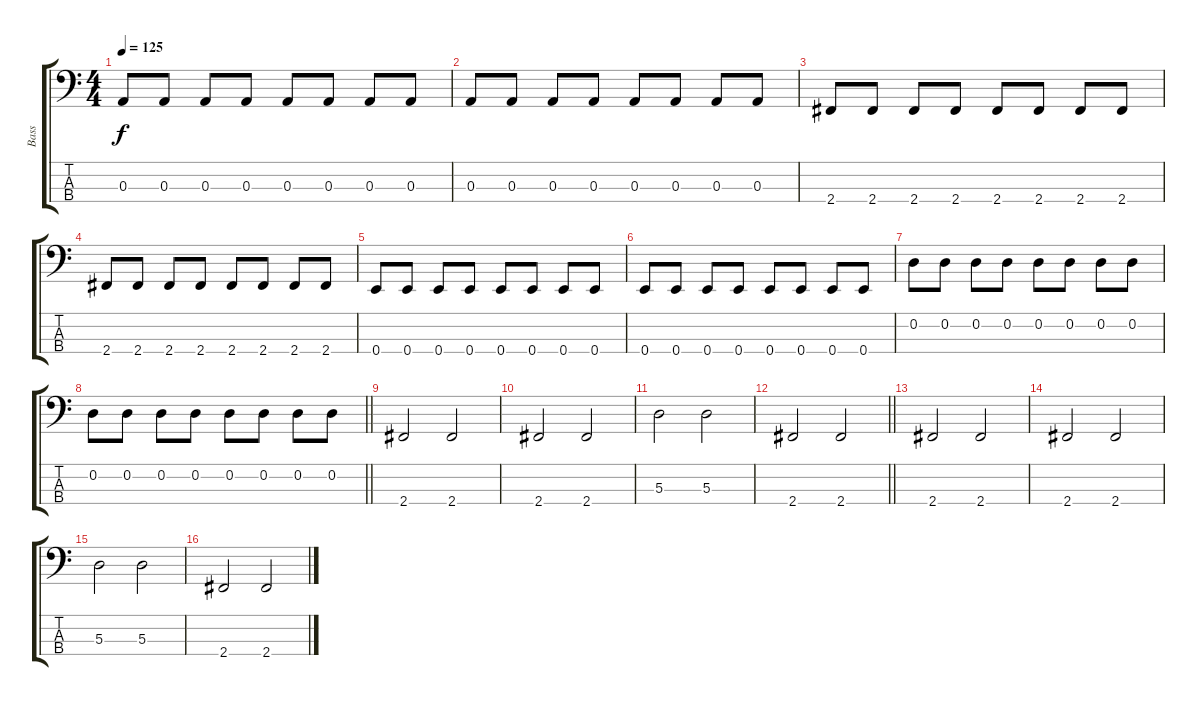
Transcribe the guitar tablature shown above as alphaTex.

\track ("Bass" "Bass") {instrument electricbassfinger}
\staff {score tabs}
\tuning (G2 D2 A1 E1) {hide}
\ts (4 4)
\tempo 125
\clef f4
\ks c
0.3.8{dy f} 0.3.8 0.3.8 0.3.8 0.3.8 0.3.8 0.3.8 0.3.8 |
0.3.8 0.3.8 0.3.8 0.3.8 0.3.8 0.3.8 0.3.8 0.3.8 |
2.4.8 2.4.8 2.4.8 2.4.8 2.4.8 2.4.8 2.4.8 2.4.8 |
2.4.8 2.4.8 2.4.8 2.4.8 2.4.8 2.4.8 2.4.8 2.4.8 |
0.4.8 0.4.8 0.4.8 0.4.8 0.4.8 0.4.8 0.4.8 0.4.8 |
0.4.8 0.4.8 0.4.8 0.4.8 0.4.8 0.4.8 0.4.8 0.4.8 |
0.2.8 0.2.8 0.2.8 0.2.8 0.2.8 0.2.8 0.2.8 0.2.8 |
\barLineRight lightlight
0.2.8 0.2.8 0.2.8 0.2.8 0.2.8 0.2.8 0.2.8 0.2.8 |
2.4.2 2.4.2 |
2.4.2 2.4.2 |
5.3.2 5.3.2 |
\barLineRight lightlight
2.4.2 2.4.2 |
2.4.2 2.4.2 |
2.4.2 2.4.2 |
5.3.2 5.3.2 |
2.4.2 2.4.2
